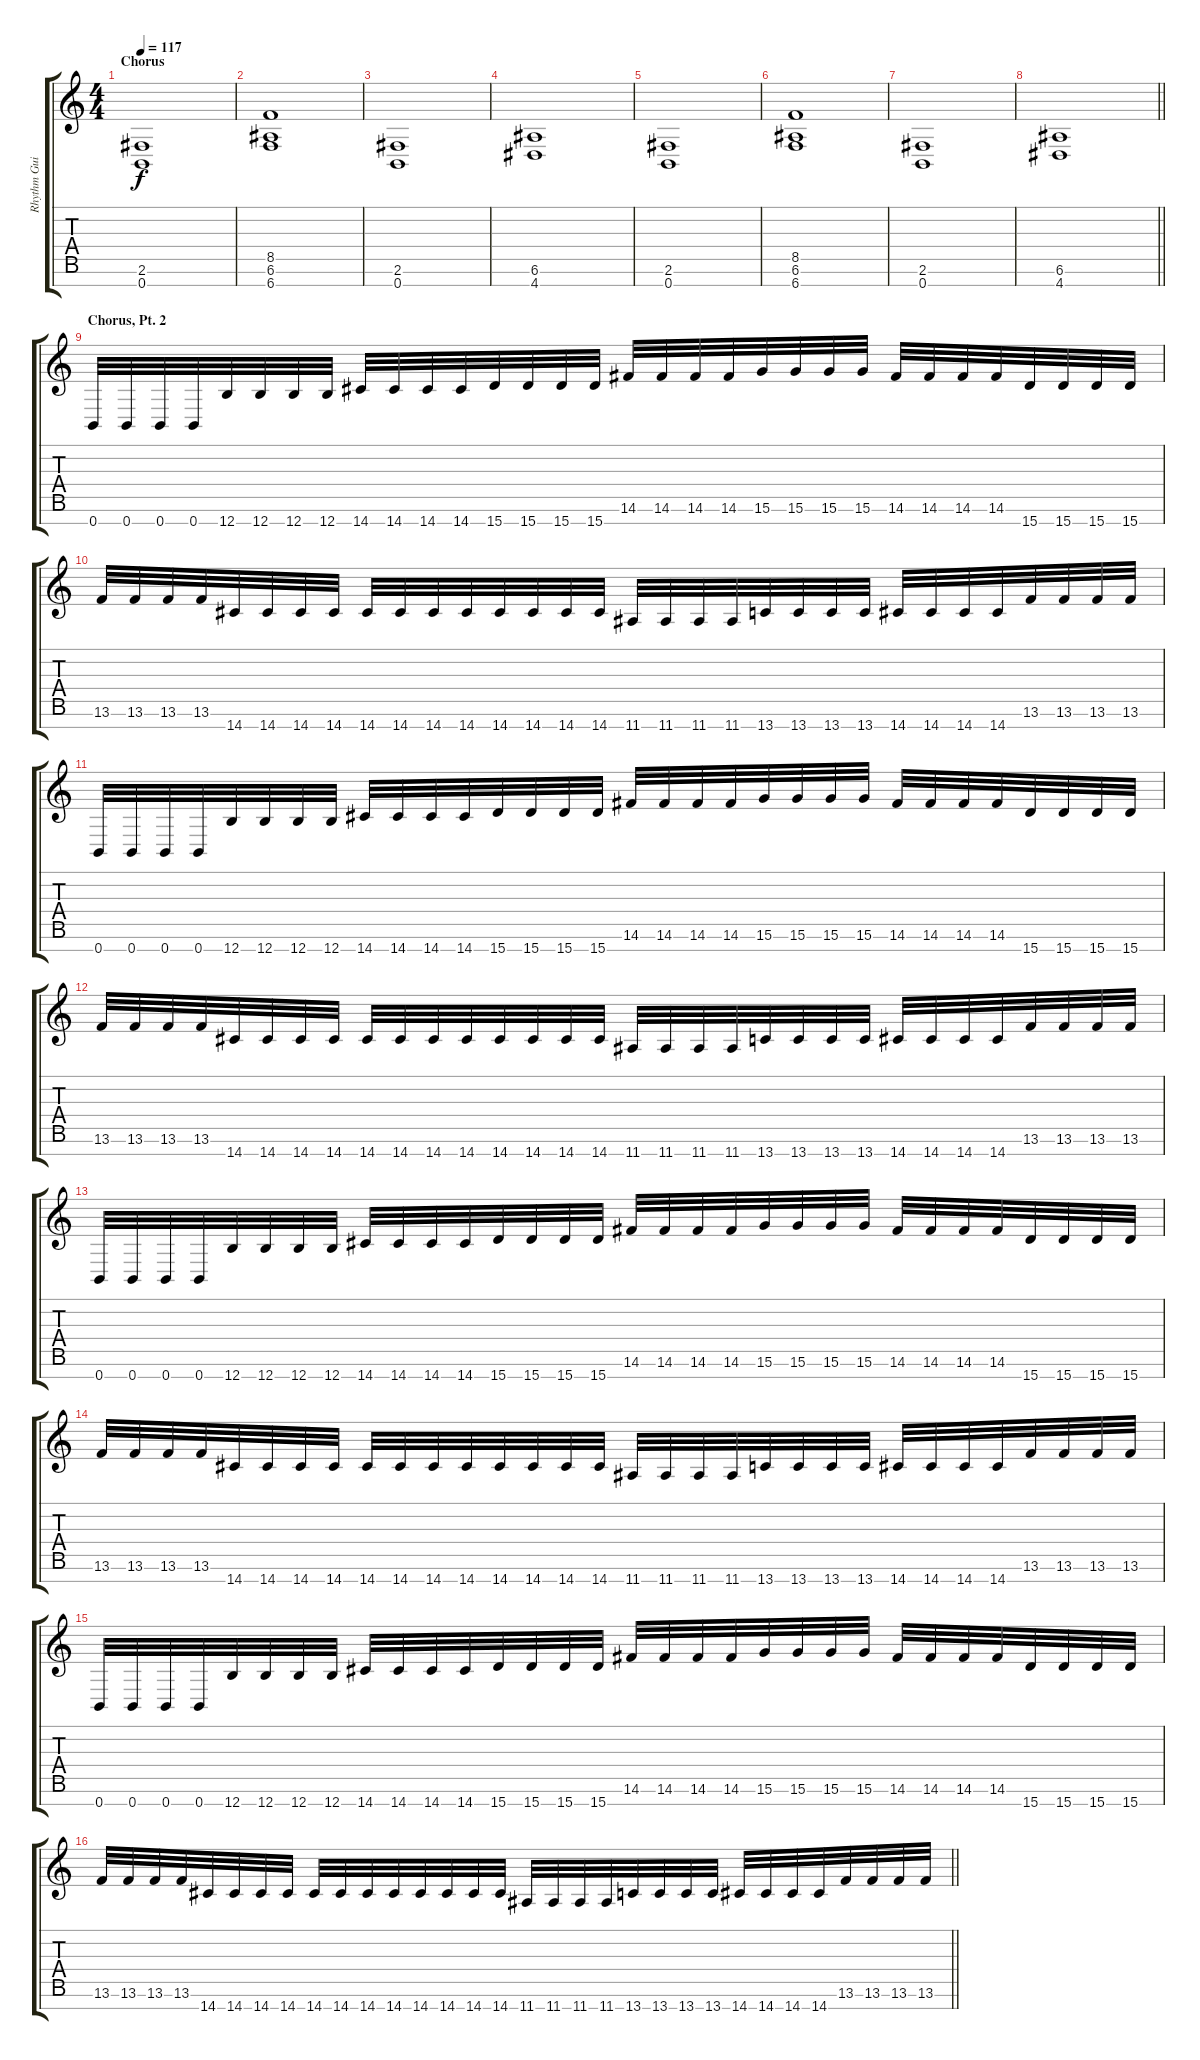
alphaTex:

\track ("Rhythm Guitar 1" "Rhythm Gui") {instrument distortionguitar}
\staff {score tabs}
\tuning (E4 B3 G3 D3 A2 E2 B1) {hide}
\ts (4 4)
\section ("" "Chorus")
\tempo 117
\clef g2
\ks c
(2.6 0.7).1{dy f} |
(8.5 6.6 6.7).1 |
(2.6 0.7).1 |
(6.6 4.7).1 |
(2.6 0.7).1 |
(8.5 6.6 6.7).1 |
(2.6 0.7).1 |
\barLineRight lightlight
(6.6 4.7).1 |
\section ("" "Chorus, Pt. 2")
0.7.32 0.7.32 0.7.32 0.7.32 12.7.32 12.7.32 12.7.32 12.7.32 14.7.32 14.7.32 14.7.32 14.7.32 15.7.32 15.7.32 15.7.32 15.7.32 14.6.32 14.6.32 14.6.32 14.6.32 15.6.32 15.6.32 15.6.32 15.6.32 14.6.32 14.6.32 14.6.32 14.6.32 15.7.32 15.7.32 15.7.32 15.7.32 |
13.6.32 13.6.32 13.6.32 13.6.32 14.7.32 14.7.32 14.7.32 14.7.32 14.7.32 14.7.32 14.7.32 14.7.32 14.7.32 14.7.32 14.7.32 14.7.32 11.7.32 11.7.32 11.7.32 11.7.32 13.7.32 13.7.32 13.7.32 13.7.32 14.7.32 14.7.32 14.7.32 14.7.32 13.6.32 13.6.32 13.6.32 13.6.32 |
0.7.32 0.7.32 0.7.32 0.7.32 12.7.32 12.7.32 12.7.32 12.7.32 14.7.32 14.7.32 14.7.32 14.7.32 15.7.32 15.7.32 15.7.32 15.7.32 14.6.32 14.6.32 14.6.32 14.6.32 15.6.32 15.6.32 15.6.32 15.6.32 14.6.32 14.6.32 14.6.32 14.6.32 15.7.32 15.7.32 15.7.32 15.7.32 |
13.6.32 13.6.32 13.6.32 13.6.32 14.7.32 14.7.32 14.7.32 14.7.32 14.7.32 14.7.32 14.7.32 14.7.32 14.7.32 14.7.32 14.7.32 14.7.32 11.7.32 11.7.32 11.7.32 11.7.32 13.7.32 13.7.32 13.7.32 13.7.32 14.7.32 14.7.32 14.7.32 14.7.32 13.6.32 13.6.32 13.6.32 13.6.32 |
0.7.32 0.7.32 0.7.32 0.7.32 12.7.32 12.7.32 12.7.32 12.7.32 14.7.32 14.7.32 14.7.32 14.7.32 15.7.32 15.7.32 15.7.32 15.7.32 14.6.32 14.6.32 14.6.32 14.6.32 15.6.32 15.6.32 15.6.32 15.6.32 14.6.32 14.6.32 14.6.32 14.6.32 15.7.32 15.7.32 15.7.32 15.7.32 |
13.6.32 13.6.32 13.6.32 13.6.32 14.7.32 14.7.32 14.7.32 14.7.32 14.7.32 14.7.32 14.7.32 14.7.32 14.7.32 14.7.32 14.7.32 14.7.32 11.7.32 11.7.32 11.7.32 11.7.32 13.7.32 13.7.32 13.7.32 13.7.32 14.7.32 14.7.32 14.7.32 14.7.32 13.6.32 13.6.32 13.6.32 13.6.32 |
0.7.32 0.7.32 0.7.32 0.7.32 12.7.32 12.7.32 12.7.32 12.7.32 14.7.32 14.7.32 14.7.32 14.7.32 15.7.32 15.7.32 15.7.32 15.7.32 14.6.32 14.6.32 14.6.32 14.6.32 15.6.32 15.6.32 15.6.32 15.6.32 14.6.32 14.6.32 14.6.32 14.6.32 15.7.32 15.7.32 15.7.32 15.7.32 |
\barLineRight lightlight
13.6.32 13.6.32 13.6.32 13.6.32 14.7.32 14.7.32 14.7.32 14.7.32 14.7.32 14.7.32 14.7.32 14.7.32 14.7.32 14.7.32 14.7.32 14.7.32 11.7.32 11.7.32 11.7.32 11.7.32 13.7.32 13.7.32 13.7.32 13.7.32 14.7.32 14.7.32 14.7.32 14.7.32 13.6.32 13.6.32 13.6.32 13.6.32
